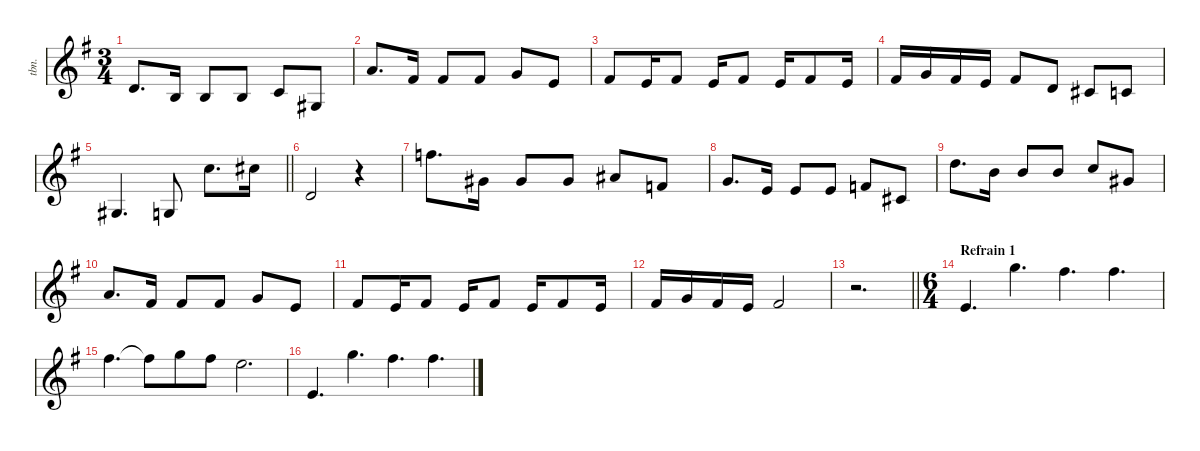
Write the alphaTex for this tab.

\defaultSystemsLayout 4
\hideDynamics
\bracketExtendMode groupsimilarinstruments
\otherSystemsTrackNameOrientation horizontal
\track ("Trombone" "tbn.") {defaultSystemsLayout 4 instrument trombone}
\staff {score}
\tuning (E4 B3 G3 D3 A2 E2)
\ts (3 4)
\tempo (120 hide)
\clef g2
\ks eminor
12.4{acc forcenatural}.8{d dy f beam Up} 9.4{acc forcenatural}.16{beam Up} 9.4{acc forcenatural}.8{beam Up} 9.4{acc forcenatural}.8{beam Up} 10.4{acc forcenatural}.8{beam Up} 11.5{acc #}.8{beam Up} |
12.5{acc forcenatural}.8{d ot 8vb beam Up} 9.5{acc #}.16{ot 8vb beam Up} 9.5{acc #}.8{ot 8vb beam Up} 9.5{acc #}.8{ot 8vb beam Up} 10.5{acc forcenatural}.8{ot 8vb beam Up} 7.5{acc forcenatural}.8{ot 8vb beam Up} |
9.5{acc #}.8{ot 8vb beam Up} 7.5{acc forcenatural}.16{ot 8vb beam Up} 9.5{acc #}.8{ot 8vb beam Up} 7.5{acc forcenatural}.16{ot 8vb beam Up} 9.5{acc #}.8{ot 8vb beam Up} 7.5{acc forcenatural}.16{ot 8vb beam Up} 9.5{acc #}.8{ot 8vb beam Up} 7.5{acc forcenatural}.16{ot 8vb beam Up} |
9.5{acc #}.16{ot 8vb beam Up} 10.5{acc forcenatural}.16{ot 8vb beam Up} 9.5{acc #}.16{ot 8vb beam Up} 7.5{acc forcenatural}.16{ot 8vb beam Up} 9.5{acc #}.8{ot 8vb beam Up} 5.5{acc forcenatural}.8{ot 8vb beam Up} 4.5{acc #}.8{ot 8vb beam Up} 3.5{acc forcenatural}.8{ot 8vb beam Up} |
\barLineRight lightlight
4.6{acc #}.4{d ot 8vb beam Up} 3.6{acc forcenatural}.8{ot 8vb beam Up} 5.3{acc forcenatural}.8{d ot 8vb beam Down} 6.3{acc #}.16{ot 8vb beam Down} |
7.3{acc forcenatural}.2{beam Up} r.4{beam Up} |
13.1{acc forcenatural}.8{d beam Down} 9.2{acc #}.16{beam Down} 9.2{acc #}.8{beam Up} 9.2{acc #}.8{beam Up} 11.2{acc #}.8{beam Up} 10.3{acc forcenatural}.8{beam Up} |
12.3{acc forcenatural}.8{d beam Up} 9.3{acc forcenatural}.16{beam Up} 9.3{acc forcenatural}.8{beam Up} 9.3{acc forcenatural}.8{beam Up} 10.3{acc forcenatural}.8{beam Up} 11.4{acc #}.8{beam Up} |
12.4{acc forcenatural}.8{d ot 8vb beam Down} 9.4{acc forcenatural}.16{ot 8vb beam Down} 9.4{acc forcenatural}.8{ot 8vb beam Up} 9.4{acc forcenatural}.8{ot 8vb beam Up} 10.4{acc forcenatural}.8{ot 8vb beam Up} 11.5{acc #}.8{ot 8vb beam Up} |
12.5{acc forcenatural}.8{d ot 8vb beam Up} 9.5{acc #}.16{ot 8vb beam Up} 9.5{acc #}.8{ot 8vb beam Up} 9.5{acc #}.8{ot 8vb beam Up} 10.5{acc forcenatural}.8{ot 8vb beam Up} 7.5{acc forcenatural}.8{ot 8vb beam Up} |
9.5{acc #}.8{ot 8vb beam Up} 7.5{acc forcenatural}.16{ot 8vb beam Up} 9.5{acc #}.8{ot 8vb beam Up} 7.5{acc forcenatural}.16{ot 8vb beam Up} 9.5{acc #}.8{ot 8vb beam Up} 7.5{acc forcenatural}.16{ot 8vb beam Up} 9.5{acc #}.8{ot 8vb beam Up} 7.5{acc forcenatural}.16{ot 8vb beam Up} |
9.5{acc #}.16{ot 8vb beam Up} 10.5{acc forcenatural}.16{ot 8vb beam Up} 9.5{acc #}.16{ot 8vb beam Up} 7.5{acc forcenatural}.16{ot 8vb beam Up} 9.5{acc #}.2{ot 8vb beam Up} |
\barLineRight lightlight
r.2{d beam Down} |
\ts (6 4)
\beaming (8 3 3 3 3)
\section ("" "Refrain 1")
0.6{acc forcenatural}.4{d ot 15mb beam Up} 15.1{acc forcenatural}.4{d beam Down} 14.1{acc #}.4{d beam Down} 14.1{acc #}.4{d beam Down} |
14.1{acc #}.4{d beam Down} 14.1{t acc #}.8{beam Down} 15.1{acc forcenatural}.8{beam Down} 14.1{acc #}.8{beam Down} 12.1{acc forcenatural}.2{d beam Down} |
0.6{acc forcenatural}.4{d ot 15mb beam Up} 15.1{acc forcenatural}.4{d beam Down} 14.1{acc #}.4{d beam Down} 14.1{acc #}.4{d beam Down}
